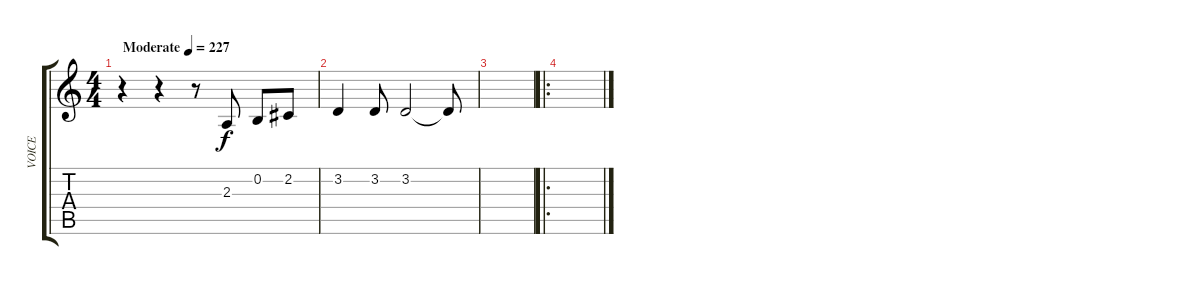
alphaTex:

\track ("VOICE" "VOICE") {instrument lead6voice}
\staff {score tabs}
\tuning (E4 B3 G3 D3 A2 E2) {hide}
\ts (4 4)
\tempo (227 "Moderate")
\clef g2
\ks c
r.4{dy f instrument lead6voice} r.4 r.8 2.3.8 0.2.8 2.2.8 |
3.2.4 3.2.8 3.2.2 3.2{t}.8 |
|
\ro
